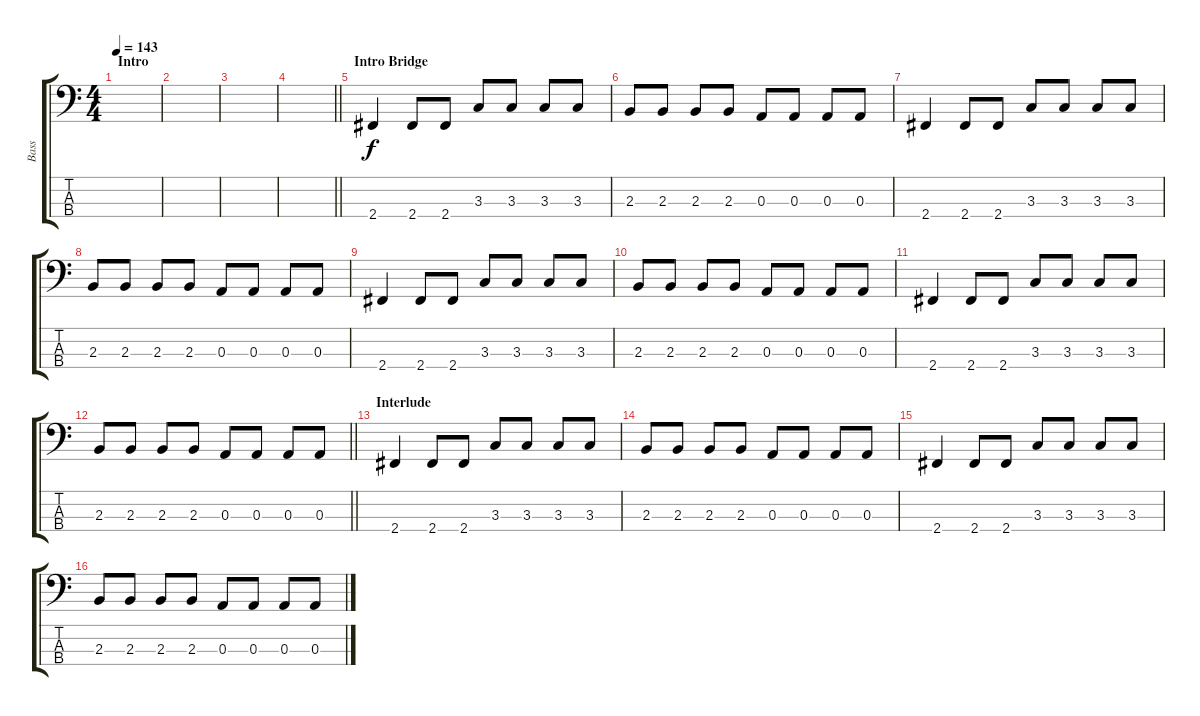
\track ("Bass" "Bass") {instrument electricbasspick}
\staff {score tabs}
\tuning (G2 D2 A1 E1) {hide}
\ts (4 4)
\section ("" "Intro")
\tempo 143
\clef f4
\ks c
|
|
|
\barLineRight lightlight
|
\section ("" "Intro Bridge")
2.4.4 2.4.8 2.4.8 3.3.8 3.3.8 3.3.8 3.3.8 |
2.3.8 2.3.8 2.3.8 2.3.8 0.3.8 0.3.8 0.3.8 0.3.8 |
2.4.4 2.4.8 2.4.8 3.3.8 3.3.8 3.3.8 3.3.8 |
2.3.8 2.3.8 2.3.8 2.3.8 0.3.8 0.3.8 0.3.8 0.3.8 |
2.4.4 2.4.8 2.4.8 3.3.8 3.3.8 3.3.8 3.3.8 |
2.3.8 2.3.8 2.3.8 2.3.8 0.3.8 0.3.8 0.3.8 0.3.8 |
2.4.4 2.4.8 2.4.8 3.3.8 3.3.8 3.3.8 3.3.8 |
\barLineRight lightlight
2.3.8 2.3.8 2.3.8 2.3.8 0.3.8 0.3.8 0.3.8 0.3.8 |
\section ("" "Interlude")
2.4.4 2.4.8 2.4.8 3.3.8 3.3.8 3.3.8 3.3.8 |
2.3.8 2.3.8 2.3.8 2.3.8 0.3.8 0.3.8 0.3.8 0.3.8 |
2.4.4 2.4.8 2.4.8 3.3.8 3.3.8 3.3.8 3.3.8 |
2.3.8 2.3.8 2.3.8 2.3.8 0.3.8 0.3.8 0.3.8 0.3.8
